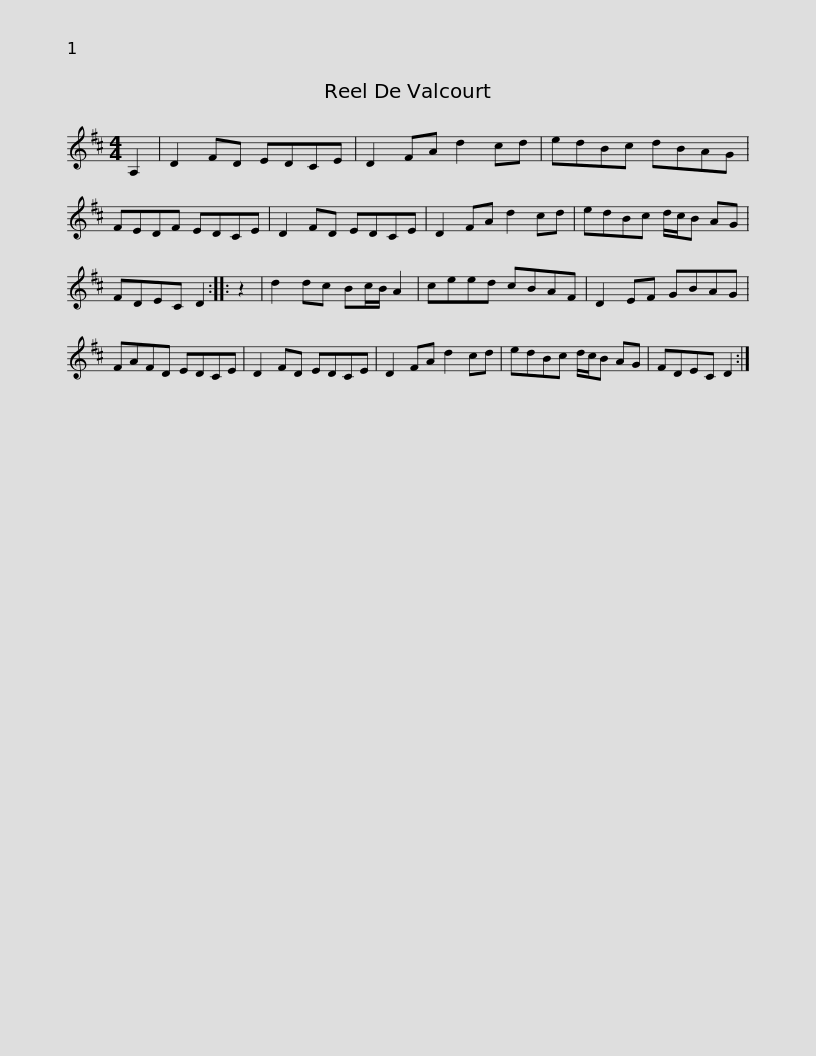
X:1
L:1/8
M:4/4
I:linebreak $
K:D
V:1 treble
V:1
 A,2 | D2 FD EDCE | D2 FA d2 cd | edBc dBAG | FEDF EDCE | %5
 D2 FD EDCE | D2 FA d2 cd |$ edBc d/c/B AG | FDEC D2 :: z2 | %10
 d2 dc Bc/B/ A2 | ceed cBAF | D2 EF GBAG |$ FAFD EDCE | D2 FD EDCE | %15
 D2 FA d2 cd | edBc d/c/B AG | FDEC D2 :| %18
